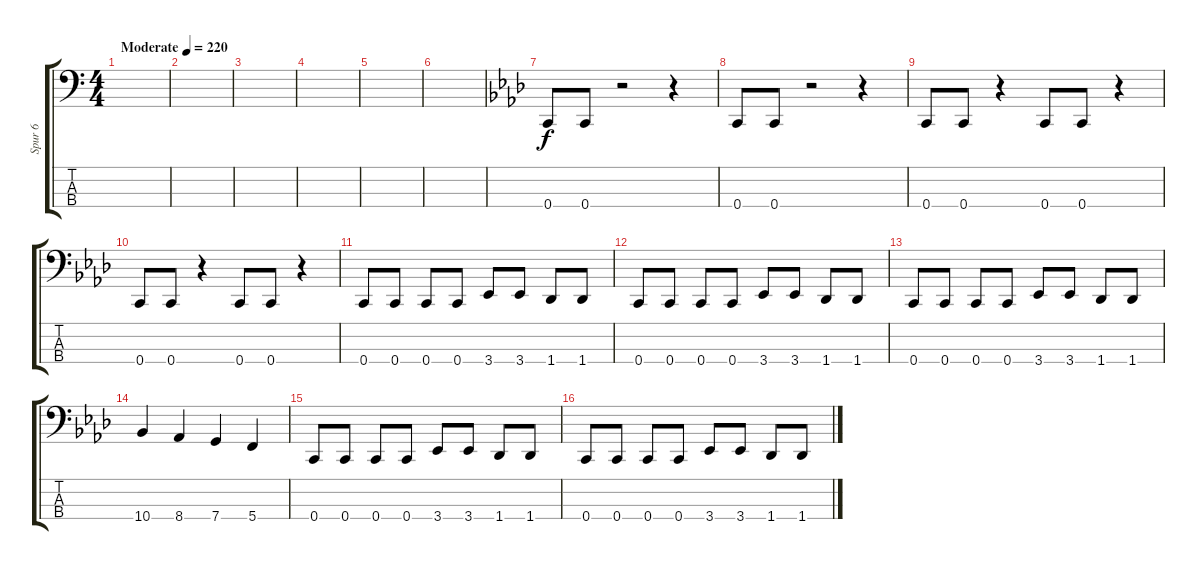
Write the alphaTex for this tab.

\track ("Spur 6" "Spur 6") {instrument electricbassfinger}
\staff {score tabs}
\tuning (F2 C2 G1 C1) {hide}
\ts (4 4)
\tempo (220 "Moderate")
\clef f4
\ks c
|
|
|
|
|
|
\ks fminor
0.4.8 0.4.8 r.2 r.4 |
0.4.8 0.4.8 r.2 r.4 |
0.4.8 0.4.8 r.4 0.4.8 0.4.8 r.4 |
0.4.8 0.4.8 r.4 0.4.8 0.4.8 r.4 |
0.4.8 0.4.8 0.4.8 0.4.8 3.4.8 3.4.8 1.4.8 1.4.8 |
0.4.8 0.4.8 0.4.8 0.4.8 3.4.8 3.4.8 1.4.8 1.4.8 |
0.4.8 0.4.8 0.4.8 0.4.8 3.4.8 3.4.8 1.4.8 1.4.8 |
10.4.4 8.4.4 7.4.4 5.4.4 |
0.4.8 0.4.8 0.4.8 0.4.8 3.4.8 3.4.8 1.4.8 1.4.8 |
0.4.8 0.4.8 0.4.8 0.4.8 3.4.8 3.4.8 1.4.8 1.4.8
